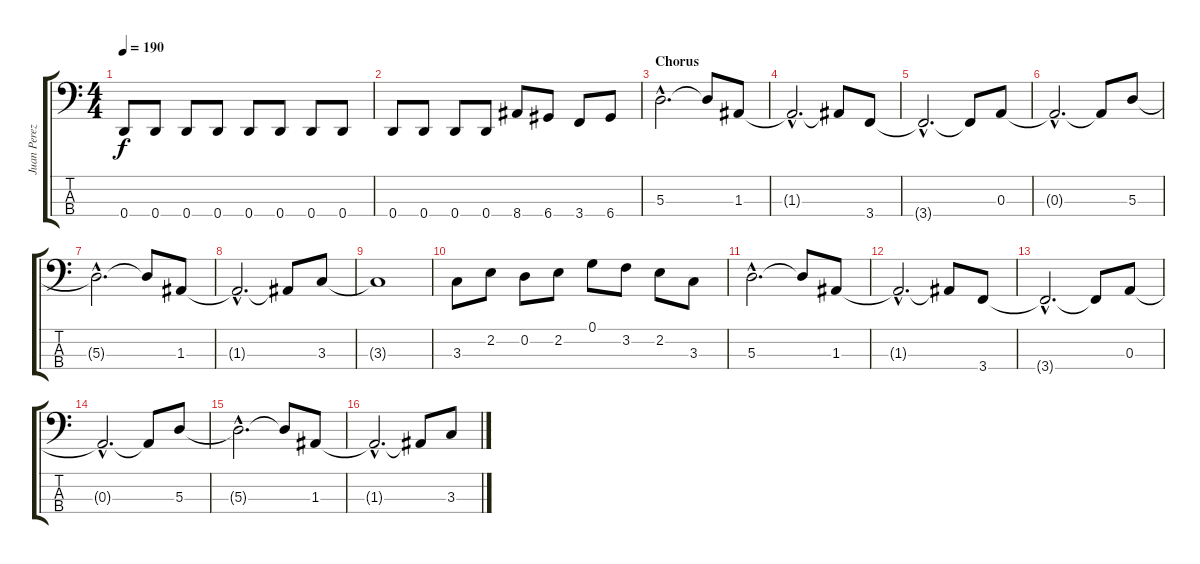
\track ("Juan Perez" "Juan Perez") {instrument electricbassfinger}
\staff {score tabs}
\tuning (G2 D2 A1 D1) {hide}
\ts (4 4)
\tempo 190
\clef f4
\ks c
0.4.8{dy f} 0.4.8 0.4.8 0.4.8 0.4.8 0.4.8 0.4.8 0.4.8 |
0.4.8 0.4.8 0.4.8 0.4.8 8.4.8 6.4.8 3.4.8 6.4.8 |
\section ("" "Chorus")
5.3{hac}.2{d} 5.3{t}.8 1.3.8 |
1.3{hac t}.2{d} 1.3{t}.8 3.4.8 |
3.4{hac t}.2{d} 3.4{t}.8 0.3.8 |
0.3{hac t}.2{d} 0.3{t}.8 5.3.8 |
5.3{hac t}.2{d} 5.3{t}.8 1.3.8 |
1.3{hac t}.2{d} 1.3{t}.8 3.3.8 |
3.3{t}.1 |
3.3.8 2.2.8 0.2.8 2.2.8 0.1.8 3.2.8 2.2.8 3.3.8 |
5.3{hac}.2{d} 5.3{t}.8 1.3.8 |
1.3{hac t}.2{d} 1.3{t}.8 3.4.8 |
3.4{hac t}.2{d} 3.4{t}.8 0.3.8 |
0.3{hac t}.2{d} 0.3{t}.8 5.3.8 |
5.3{hac t}.2{d} 5.3{t}.8 1.3.8 |
1.3{hac t}.2{d} 1.3{t}.8 3.3.8
